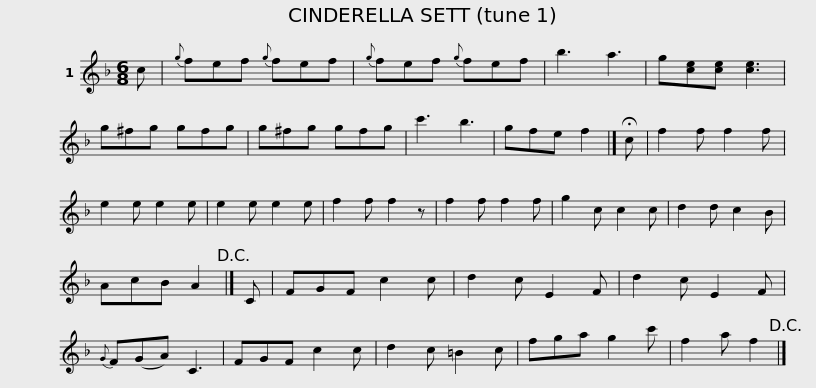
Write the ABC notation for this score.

X:1
L:1/8
M:6/8
I:linebreak $
K:F
V:1 treble
V:1
 c |{g} fef{g} fef |{g} fef{g} fef | b3 a3 | g[ce][ce] [ce]3 | %5
 g^fg gfg | g^fg gfg | c'3 b3 |$ gfe f2 |] !fermata!c | %10
 f2 f f2 f | e2 e e2 e | e2 e e2 e | f2 f f2 z | f2 f f2 f | %15
 g2 c c2 c | d2 d c2 B | AcB A2!D.C.! |] C |$ FGF c2 c | %20
 d2 c E2 F | d2 c E2 F |{G} F(GA) C3 | FGF c2 c | d2 c =B2 c | %25
 fga g2 c' | f2 a f2!D.C.! |] %27
